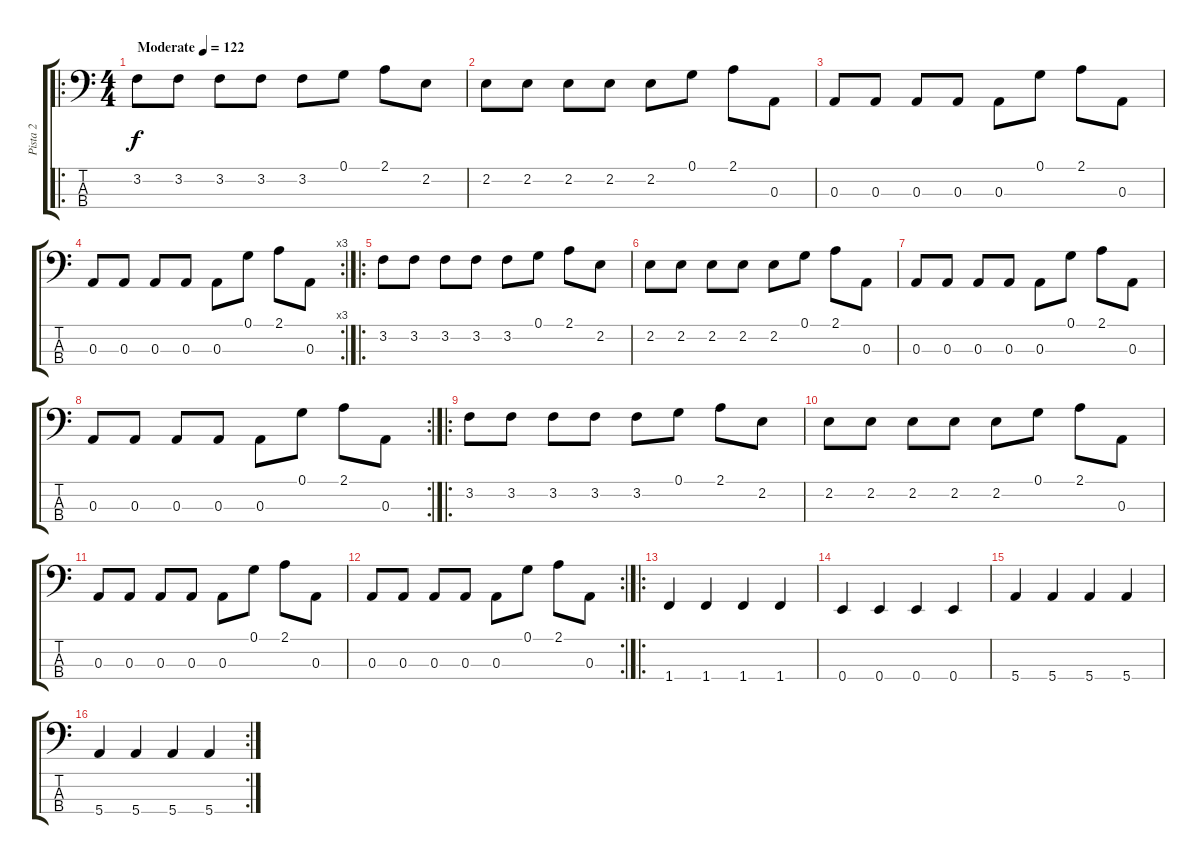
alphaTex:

\track ("Pista 2" "Pista 2") {instrument electricbassfinger}
\staff {score tabs}
\tuning (G2 D2 A1 E1) {hide}
\ro
\ts (4 4)
\tempo (122 "Moderate")
\clef f4
\ks c
3.2.8{dy f instrument electricbassfinger} 3.2.8 3.2.8 3.2.8 3.2.8 0.1.8 2.1.8 2.2.8 |
2.2.8 2.2.8 2.2.8 2.2.8 2.2.8 0.1.8 2.1.8 0.3.8 |
0.3.8 0.3.8 0.3.8 0.3.8 0.3.8 0.1.8 2.1.8 0.3.8 |
\rc 3
0.3.8 0.3.8 0.3.8 0.3.8 0.3.8 0.1.8 2.1.8 0.3.8 |
\ro
3.2.8 3.2.8 3.2.8 3.2.8 3.2.8 0.1.8 2.1.8 2.2.8 |
2.2.8 2.2.8 2.2.8 2.2.8 2.2.8 0.1.8 2.1.8 0.3.8 |
0.3.8 0.3.8 0.3.8 0.3.8 0.3.8 0.1.8 2.1.8 0.3.8 |
\rc 2
0.3.8 0.3.8 0.3.8 0.3.8 0.3.8 0.1.8 2.1.8 0.3.8 |
\ro
3.2.8 3.2.8 3.2.8 3.2.8 3.2.8 0.1.8 2.1.8 2.2.8 |
2.2.8 2.2.8 2.2.8 2.2.8 2.2.8 0.1.8 2.1.8 0.3.8 |
0.3.8 0.3.8 0.3.8 0.3.8 0.3.8 0.1.8 2.1.8 0.3.8 |
\rc 2
0.3.8 0.3.8 0.3.8 0.3.8 0.3.8 0.1.8 2.1.8 0.3.8 |
\ro
1.4.4 1.4.4 1.4.4 1.4.4 |
0.4.4 0.4.4 0.4.4 0.4.4 |
5.4.4 5.4.4 5.4.4 5.4.4 |
\rc 2
5.4.4 5.4.4 5.4.4 5.4.4
